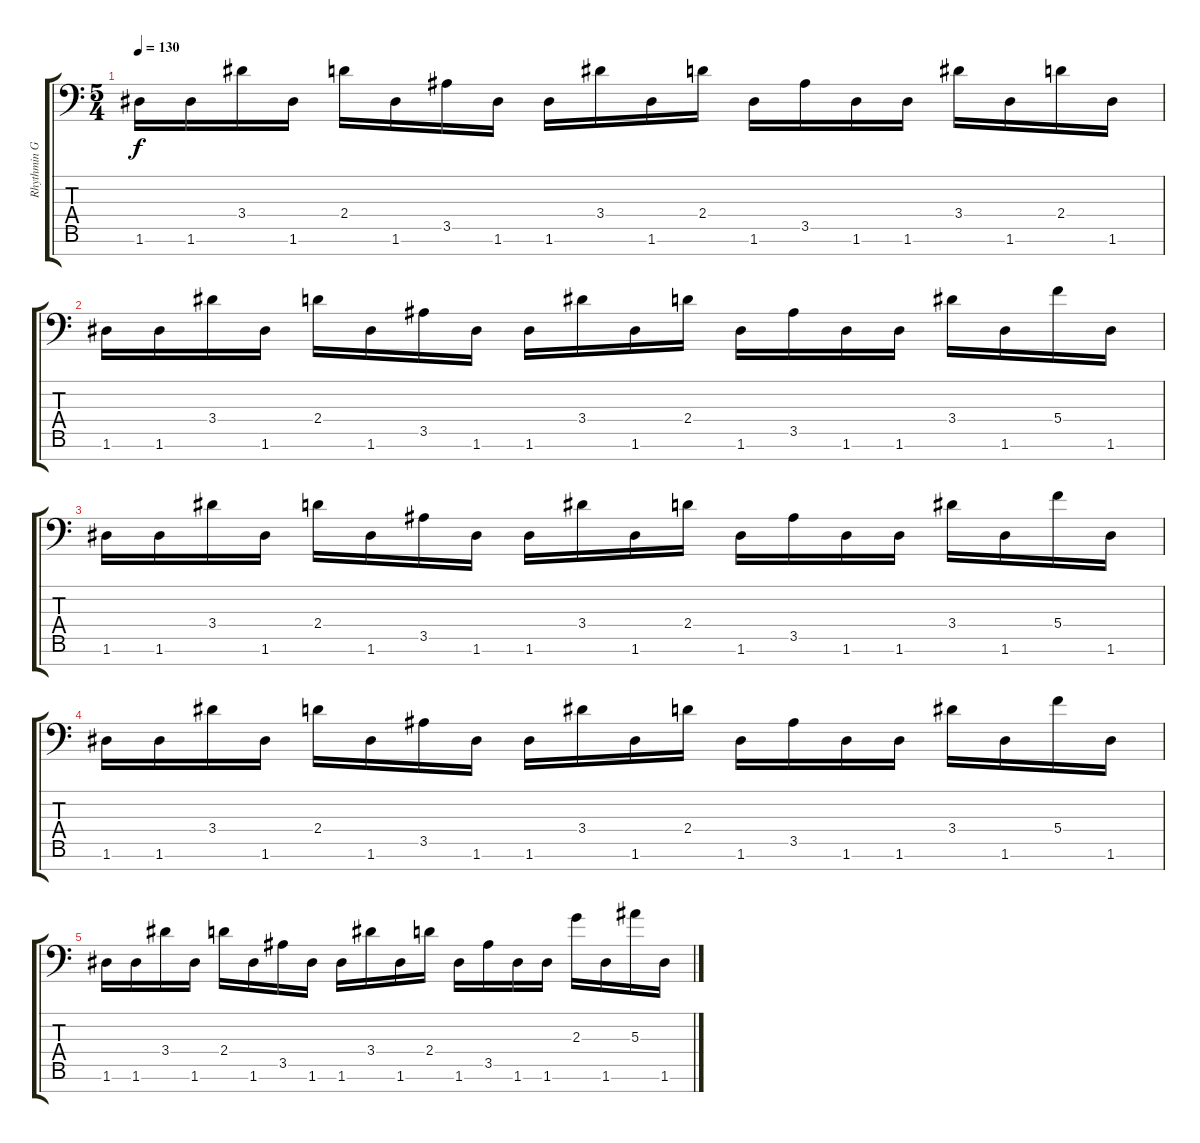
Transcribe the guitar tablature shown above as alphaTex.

\track ("Rhythmin Guitar #1" "Rhythmin G") {instrument overdrivenguitar}
\staff {score tabs}
\tuning (D4 A3 F3 C3 G2 D2 G1) {hide}
\ts (5 4)
\tempo 130
\clef f4
\ks c
1.6.16{dy f} 1.6.16 3.4.16 1.6.16 2.4.16 1.6.16 3.5.16 1.6.16 1.6.16 3.4.16 1.6.16 2.4.16 1.6.16 3.5.16 1.6.16 1.6.16 3.4.16 1.6.16 2.4.16 1.6.16 |
1.6.16 1.6.16 3.4.16 1.6.16 2.4.16 1.6.16 3.5.16 1.6.16 1.6.16 3.4.16 1.6.16 2.4.16 1.6.16 3.5.16 1.6.16 1.6.16 3.4.16 1.6.16 5.4.16 1.6.16 |
1.6.16 1.6.16 3.4.16 1.6.16 2.4.16 1.6.16 3.5.16 1.6.16 1.6.16 3.4.16 1.6.16 2.4.16 1.6.16 3.5.16 1.6.16 1.6.16 3.4.16 1.6.16 5.4.16 1.6.16 |
1.6.16 1.6.16 3.4.16 1.6.16 2.4.16 1.6.16 3.5.16 1.6.16 1.6.16 3.4.16 1.6.16 2.4.16 1.6.16 3.5.16 1.6.16 1.6.16 3.4.16 1.6.16 5.4.16 1.6.16 |
1.6.16 1.6.16 3.4.16 1.6.16 2.4.16 1.6.16 3.5.16 1.6.16 1.6.16 3.4.16 1.6.16 2.4.16 1.6.16 3.5.16 1.6.16 1.6.16 2.3.16 1.6.16 5.3.16 1.6.16
